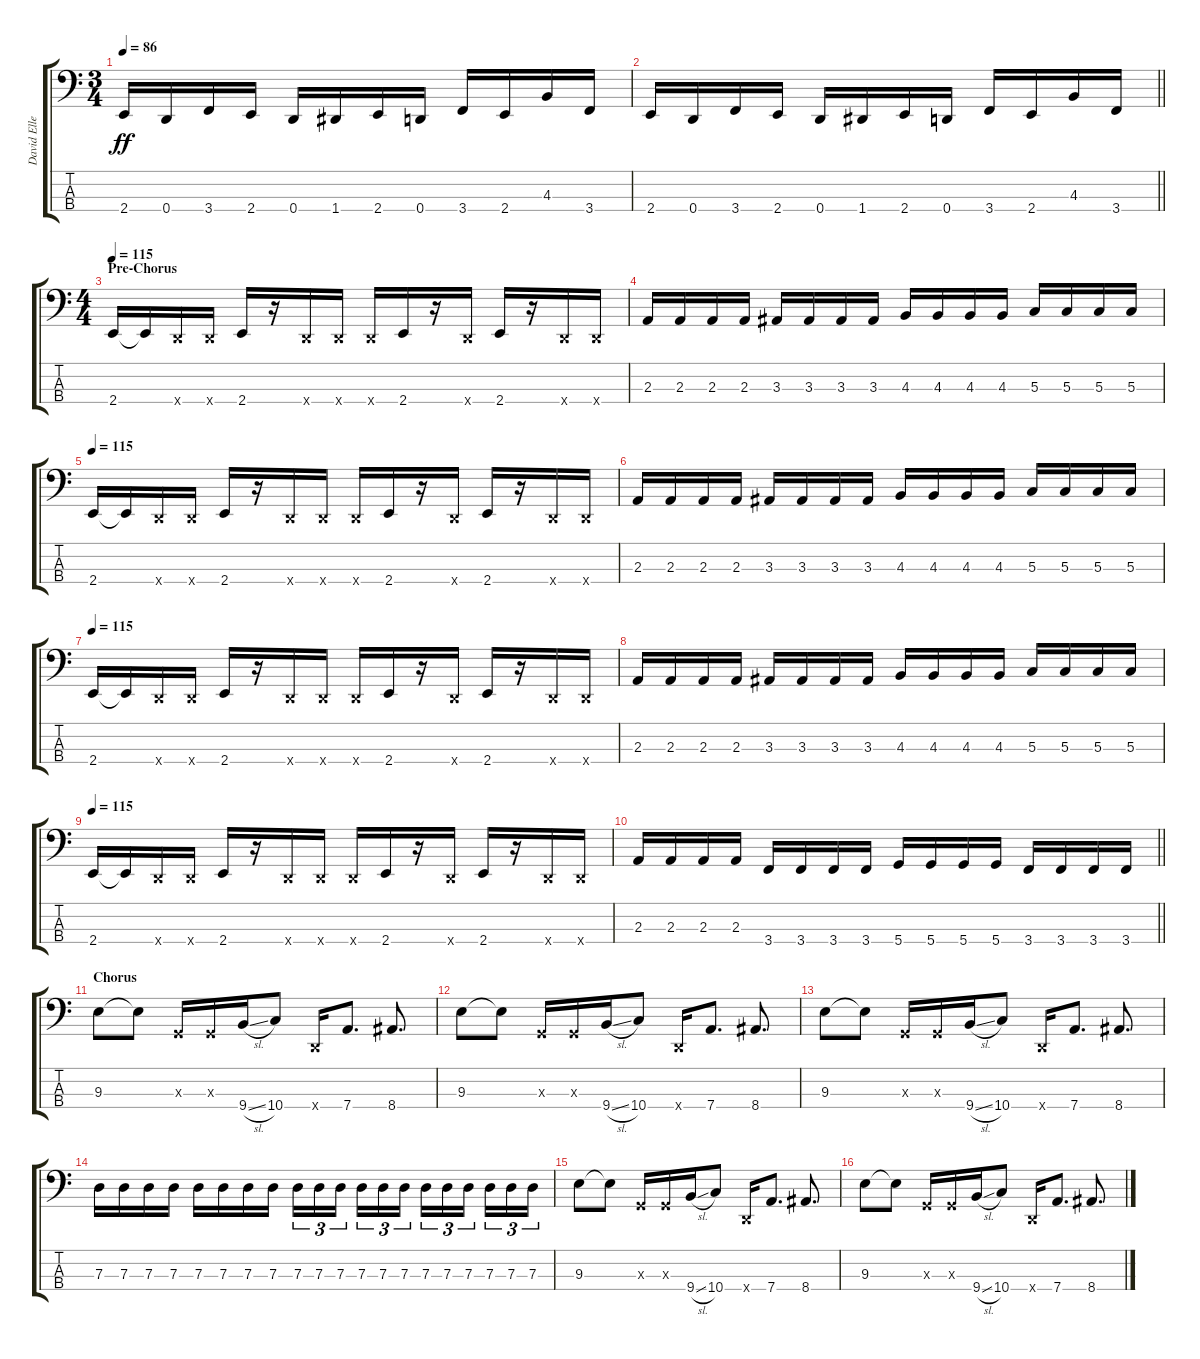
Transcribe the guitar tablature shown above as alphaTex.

\track ("David Ellefson" "David Elle") {instrument electricbasspick}
\staff {score tabs}
\tuning (F2 C2 G1 D1) {hide}
\ts (3 4)
\tempo 86
\clef f4
\ks c
2.4.16{dy ff} 0.4.16 3.4.16 2.4.16 0.4.16 1.4.16 2.4.16 0.4.16 3.4.16 2.4.16 4.3.16 3.4.16 |
\barLineRight lightlight
2.4.16 0.4.16 3.4.16 2.4.16 0.4.16 1.4.16 2.4.16 0.4.16 3.4.16 2.4.16 4.3.16 3.4.16 |
\ts (4 4)
\section ("" "Pre-Chorus")
\tempo 115
2.4.16 2.4{t}.16 0.4{x}.16 0.4{x}.16 2.4.16 r.16 0.4{x}.16 0.4{x}.16 0.4{x}.16 2.4.16 r.16 0.4{x}.16 2.4.16 r.16 0.4{x}.16 0.4{x}.16 |
2.3.16 2.3.16 2.3.16 2.3.16 3.3.16 3.3.16 3.3.16 3.3.16 4.3.16 4.3.16 4.3.16 4.3.16 5.3.16 5.3.16 5.3.16 5.3.16 |
\tempo 115
2.4.16 2.4{t}.16 0.4{x}.16 0.4{x}.16 2.4.16 r.16 0.4{x}.16 0.4{x}.16 0.4{x}.16 2.4.16 r.16 0.4{x}.16 2.4.16 r.16 0.4{x}.16 0.4{x}.16 |
2.3.16 2.3.16 2.3.16 2.3.16 3.3.16 3.3.16 3.3.16 3.3.16 4.3.16 4.3.16 4.3.16 4.3.16 5.3.16 5.3.16 5.3.16 5.3.16 |
\tempo 115
2.4.16 2.4{t}.16 0.4{x}.16 0.4{x}.16 2.4.16 r.16 0.4{x}.16 0.4{x}.16 0.4{x}.16 2.4.16 r.16 0.4{x}.16 2.4.16 r.16 0.4{x}.16 0.4{x}.16 |
2.3.16 2.3.16 2.3.16 2.3.16 3.3.16 3.3.16 3.3.16 3.3.16 4.3.16 4.3.16 4.3.16 4.3.16 5.3.16 5.3.16 5.3.16 5.3.16 |
\tempo 115
2.4.16 2.4{t}.16 0.4{x}.16 0.4{x}.16 2.4.16 r.16 0.4{x}.16 0.4{x}.16 0.4{x}.16 2.4.16 r.16 0.4{x}.16 2.4.16 r.16 0.4{x}.16 0.4{x}.16 |
\barLineRight lightlight
2.3.16 2.3.16 2.3.16 2.3.16 3.4.16 3.4.16 3.4.16 3.4.16 5.4.16 5.4.16 5.4.16 5.4.16 3.4.16 3.4.16 3.4.16 3.4.16 |
\section ("" "Chorus")
9.3.8 9.3{t}.8 0.3{x}.16 0.3{x}.16 9.4{sl}.16 10.4.8 0.4{x}.16 7.4.8{d} 8.4.8{d} |
9.3.8 9.3{t}.8 0.3{x}.16 0.3{x}.16 9.4{sl}.16 10.4.8 0.4{x}.16 7.4.8{d} 8.4.8{d} |
9.3.8 9.3{t}.8 0.3{x}.16 0.3{x}.16 9.4{sl}.16 10.4.8 0.4{x}.16 7.4.8{d} 8.4.8{d} |
7.3.16 7.3.16 7.3.16 7.3.16 7.3.16 7.3.16 7.3.16 7.3.16 7.3.16{tu (3 2)} 7.3.16{tu (3 2)} 7.3.16{tu (3 2) beam splitsecondary} 7.3.16{tu (3 2)} 7.3.16{tu (3 2)} 7.3.16{tu (3 2)} 7.3.16{tu (3 2)} 7.3.16{tu (3 2)} 7.3.16{tu (3 2) beam splitsecondary} 7.3.16{tu (3 2)} 7.3.16{tu (3 2)} 7.3.16{tu (3 2)} |
9.3.8 9.3{t}.8 0.3{x}.16 0.3{x}.16 9.4{sl}.16 10.4.8 0.4{x}.16 7.4.8{d} 8.4.8{d} |
9.3.8 9.3{t}.8 0.3{x}.16 0.3{x}.16 9.4{sl}.16 10.4.8 0.4{x}.16 7.4.8{d} 8.4.8{d}
